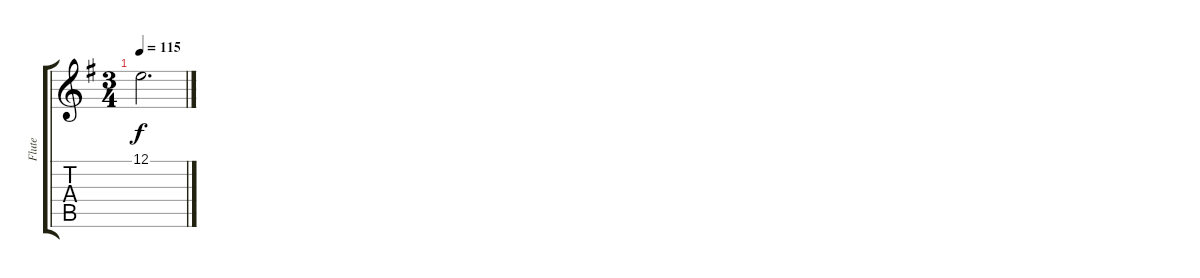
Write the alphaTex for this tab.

\track ("Flute" "Flute") {instrument flute}
\staff {score tabs}
\tuning (E4 B3 G3 D3 A2 E2) {hide}
\ts (3 4)
\tempo 115
\clef g2
\ks eminor
12.1{t}.2{d dy f}
